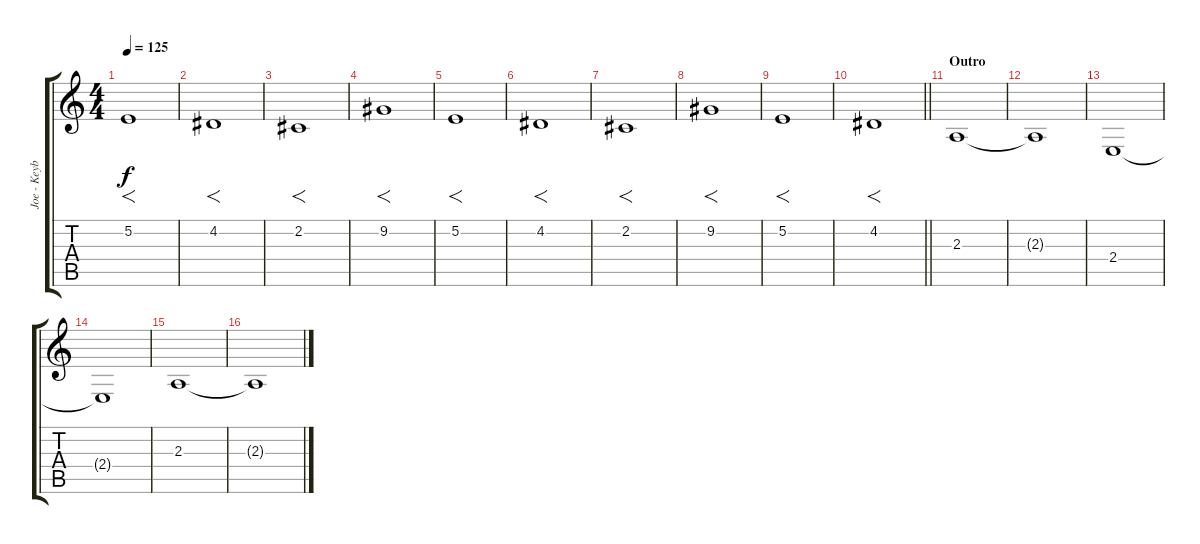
\track ("Joe - Keyboard" "Joe - Keyb") {instrument lead1square}
\staff {score tabs}
\tuning (E4 B3 G3 D3 A2 E2) {hide}
\ts (4 4)
\tempo 125
\clef g2
\ks c
5.2.1{f dy f} |
4.2.1{f} |
2.2.1{f} |
9.2.1{f} |
5.2.1{f} |
4.2.1{f} |
2.2.1{f} |
9.2.1{f} |
5.2.1{f} |
\barLineRight lightlight
4.2.1{f} |
\section ("" "Outro")
2.3.1{instrument lead2sawtooth} |
2.3{t}.1 |
2.4.1 |
2.4{t}.1 |
2.3.1 |
2.3{t}.1
